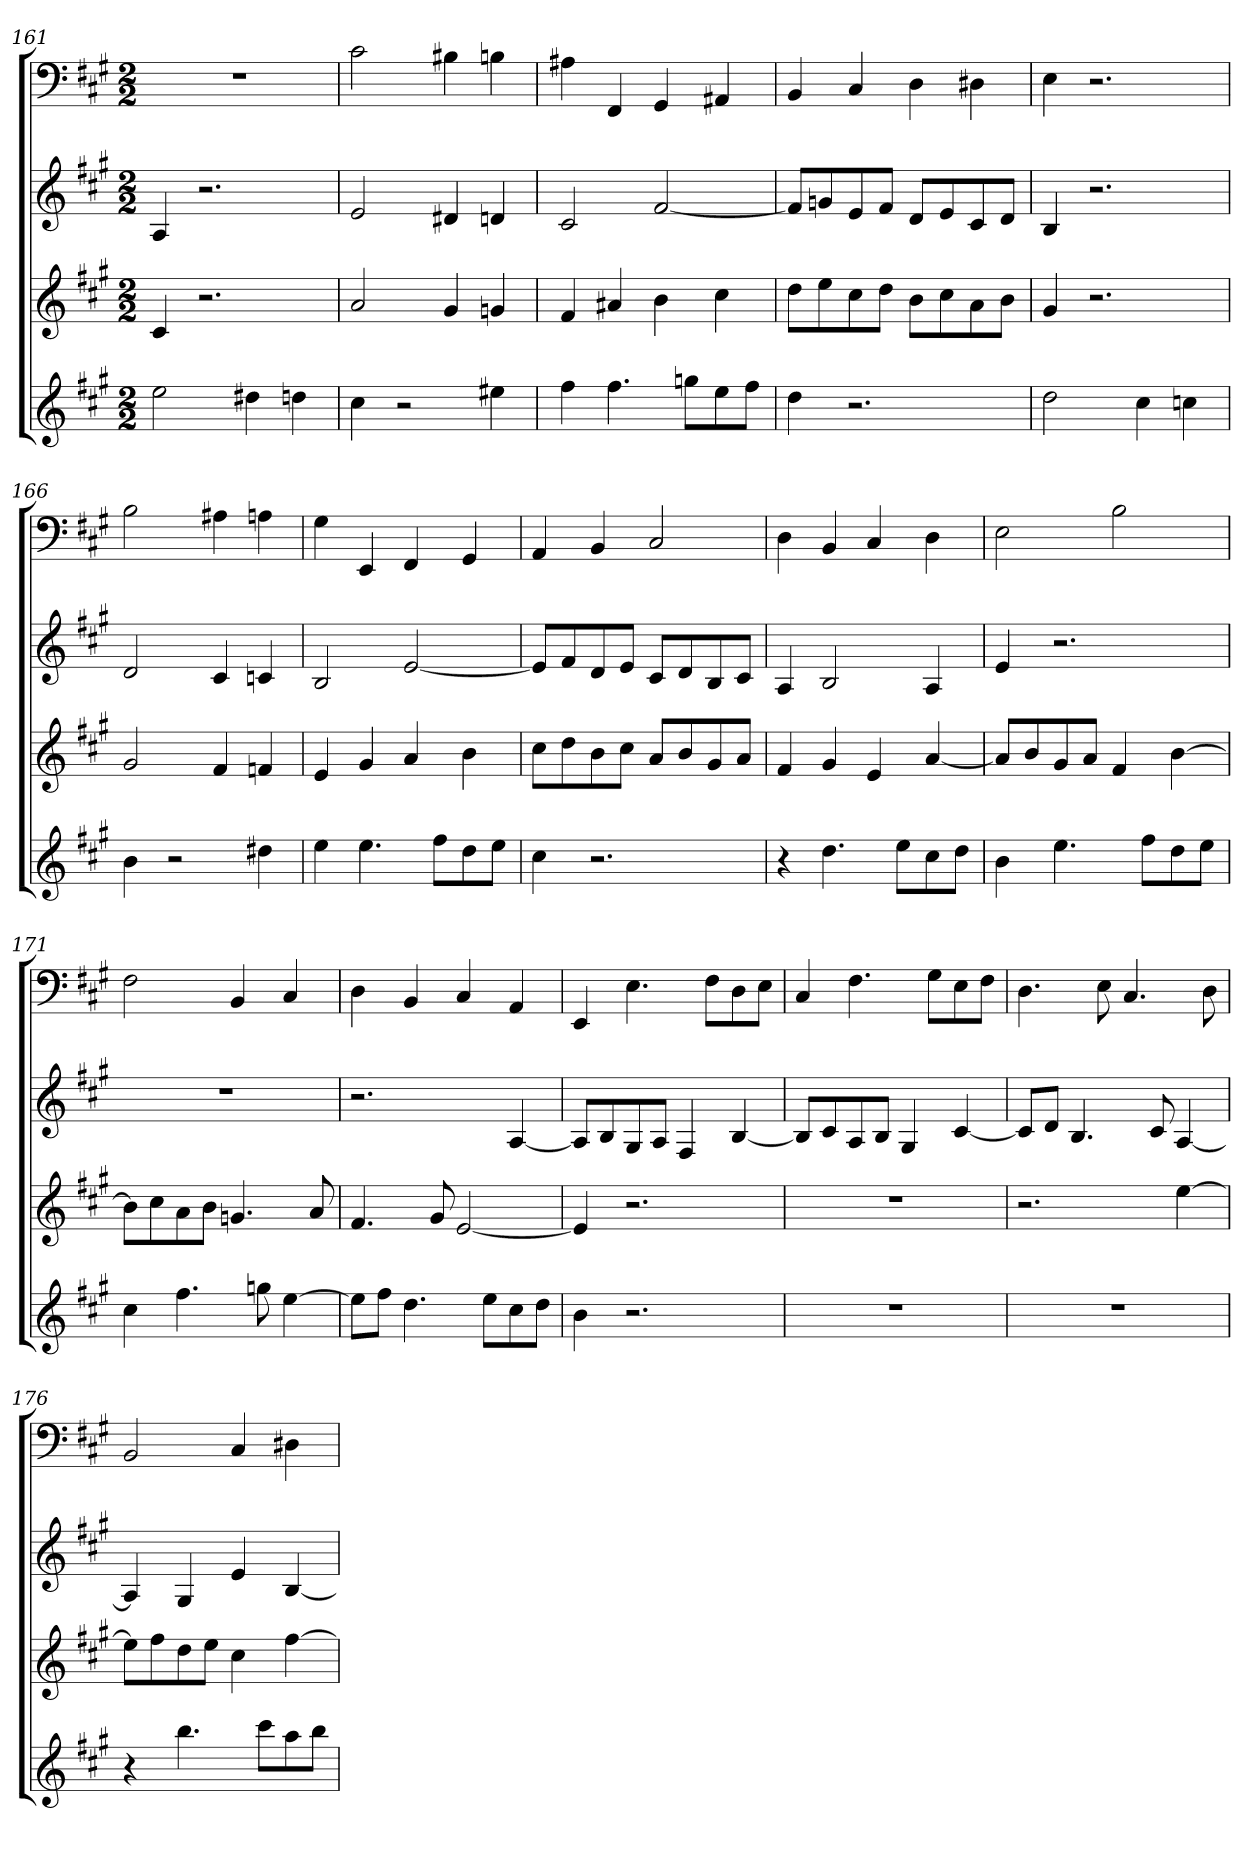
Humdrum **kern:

**kern	**kern	**kern	**kern
*part4	*part3	*part2	*part1
*staff4	*staff3	*staff2	*staff1
*k[f#c#g#]	*k[f#c#g#]	*k[f#c#g#]	*k[f#c#g#]
*A:	*A:	*A:	*A:
*M2/2	*M2/2	*M2/2	*M2/2
=161	=161	=161	=161
2ee	4c#	4A	1r
.	2.r	2.r	.
4dd#X	.	.	.
4ddn	.	.	.
=162	=162	=162	=162
4cc#	2a	2e	2c#
2r	.	.	.
.	4g#	4d#X	4B#X
4ee#X	4gn	4dn	4Bn
=163	=163	=163	=163
4ff#	4f#	2c#	4A#X
4.ff#	4a#X	.	4FF#
.	4b	[2f#	4GG#
8ggnL	.	.	.
8ee	4cc#	.	4AA#X
8ff#J	.	.	.
=164	=164	=164	=164
4dd	8ddL	8f#L]	4BB
.	8ee	8gn	.
2.r	8cc#	8e	4C#
.	8ddJ	8f#J	.
.	8bL	8dL	4D
.	8cc#	8e	.
.	8a	8c#	4D#X
.	8bJ	8dJ	.
=165	=165	=165	=165
2dd	4g#	4B	4E
.	2.r	2.r	2.r
4cc#	.	.	.
4ccn	.	.	.
=166	=166	=166	=166
4b	2g#	2d	2B
2r	.	.	.
.	4f#	4c#	4A#X
4dd#X	4fn	4cn	4An
=167	=167	=167	=167
4ee	4e	2B	4G#
4.ee	4g#	.	4EE
.	4a	[2e	4FF#
8ff#L	.	.	.
8dd	4b	.	4GG#
8eeJ	.	.	.
=168	=168	=168	=168
4cc#	8cc#L	8eL]	4AA
.	8dd	8f#	.
2.r	8b	8d	4BB
.	8cc#J	8eJ	.
.	8aL	8c#L	2C#
.	8b	8d	.
.	8g#	8B	.
.	8aJ	8c#J	.
=169	=169	=169	=169
4r	4f#	4A	4D
4.dd	4g#	2B	4BB
.	4e	.	4C#
8eeL	.	.	.
8cc#	[4a	4A	4D
8ddJ	.	.	.
=170	=170	=170	=170
4b	8aL]	4e	2E
.	8b	.	.
4.ee	8g#	2.r	.
.	8aJ	.	.
.	4f#	.	2B
8ff#L	.	.	.
8dd	[4b	.	.
8eeJ	.	.	.
=171	=171	=171	=171
4cc#	8bL]	1r	2F#
.	8cc#	.	.
4.ff#	8a	.	.
.	8bJ	.	.
.	4.gn	.	4BB
8ggn	.	.	.
[4ee	.	.	4C#
.	8a	.	.
=172	=172	=172	=172
8eeL]	4.f#	2.r	4D
8ff#J	.	.	.
4.dd	.	.	4BB
.	8g#	.	.
.	[2e	.	4C#
8eeL	.	.	.
8cc#	.	[4A	4AA
8ddJ	.	.	.
=173	=173	=173	=173
4b	4e]	8AL]	4EE
.	.	8B	.
2.r	2.r	8G#	4.E
.	.	8AJ	.
.	.	4F#	.
.	.	.	8F#L
.	.	[4B	8D
.	.	.	8EJ
=174	=174	=174	=174
1r	1r	8BL]	4C#
.	.	8c#	.
.	.	8A	4.F#
.	.	8BJ	.
.	.	4G#	.
.	.	.	8G#L
.	.	[4c#	8E
.	.	.	8F#J
=175	=175	=175	=175
1r	2.r	8c#L]	4.D
.	.	8dJ	.
.	.	4.B	.
.	.	.	8E
.	.	.	4.C#
.	.	8c#	.
.	[4ee	[4A	.
.	.	.	8D
=176	=176	=176	=176
4r	8eeL]	4A]	2BB
.	8ff#	.	.
4.bb	8dd	4G#	.
.	8eeJ	.	.
.	4cc#	4e	4C#
8ccc#L	.	.	.
8aa	[4ff#	[4B	4D#X
8bbJ	.	.	.
=	=	=	=
*-	*-	*-	*-
